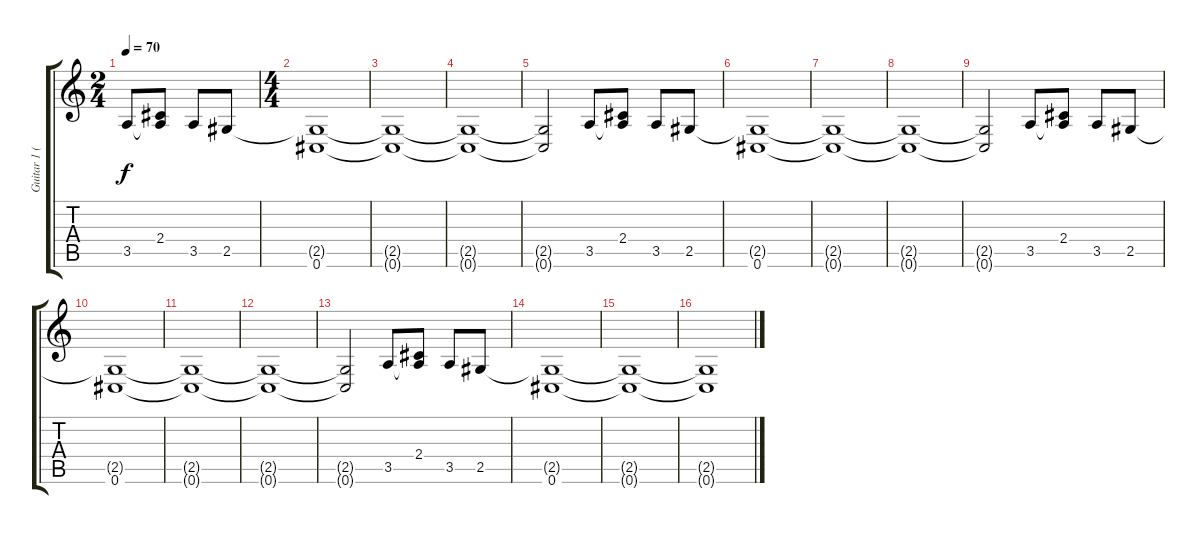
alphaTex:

\track ("Guitar 1 (Distortion)" "Guitar 1 (") {instrument distortionguitar}
\staff {score tabs}
\tuning (Db4 Ab3 E3 B2 Gb2 Db2) {hide}
\ts (2 4)
\tempo 70
\clef g2
\ks c
3.5.8{dy f instrument distortionguitar} (2.4 3.5{t}).8 3.5.8 2.5.8 |
\ts (4 4)
(2.5{t} 0.6).1 |
(2.5{t} 0.6{t}).1 |
(2.5{t} 0.6{t}).1 |
(2.5{t} 0.6{t}).2 3.5.8 (2.4 3.5{t}).8 3.5.8 2.5.8 |
(2.5{t} 0.6).1 |
(2.5{t} 0.6{t}).1 |
(2.5{t} 0.6{t}).1 |
(2.5{t} 0.6{t}).2 3.5.8 (2.4 3.5{t}).8 3.5.8 2.5.8 |
(2.5{t} 0.6).1 |
(2.5{t} 0.6{t}).1 |
(2.5{t} 0.6{t}).1 |
(2.5{t} 0.6{t}).2 3.5.8 (2.4 3.5{t}).8 3.5.8 2.5.8 |
(2.5{t} 0.6).1 |
(2.5{t} 0.6{t}).1 |
(2.5{t} 0.6{t}).1
